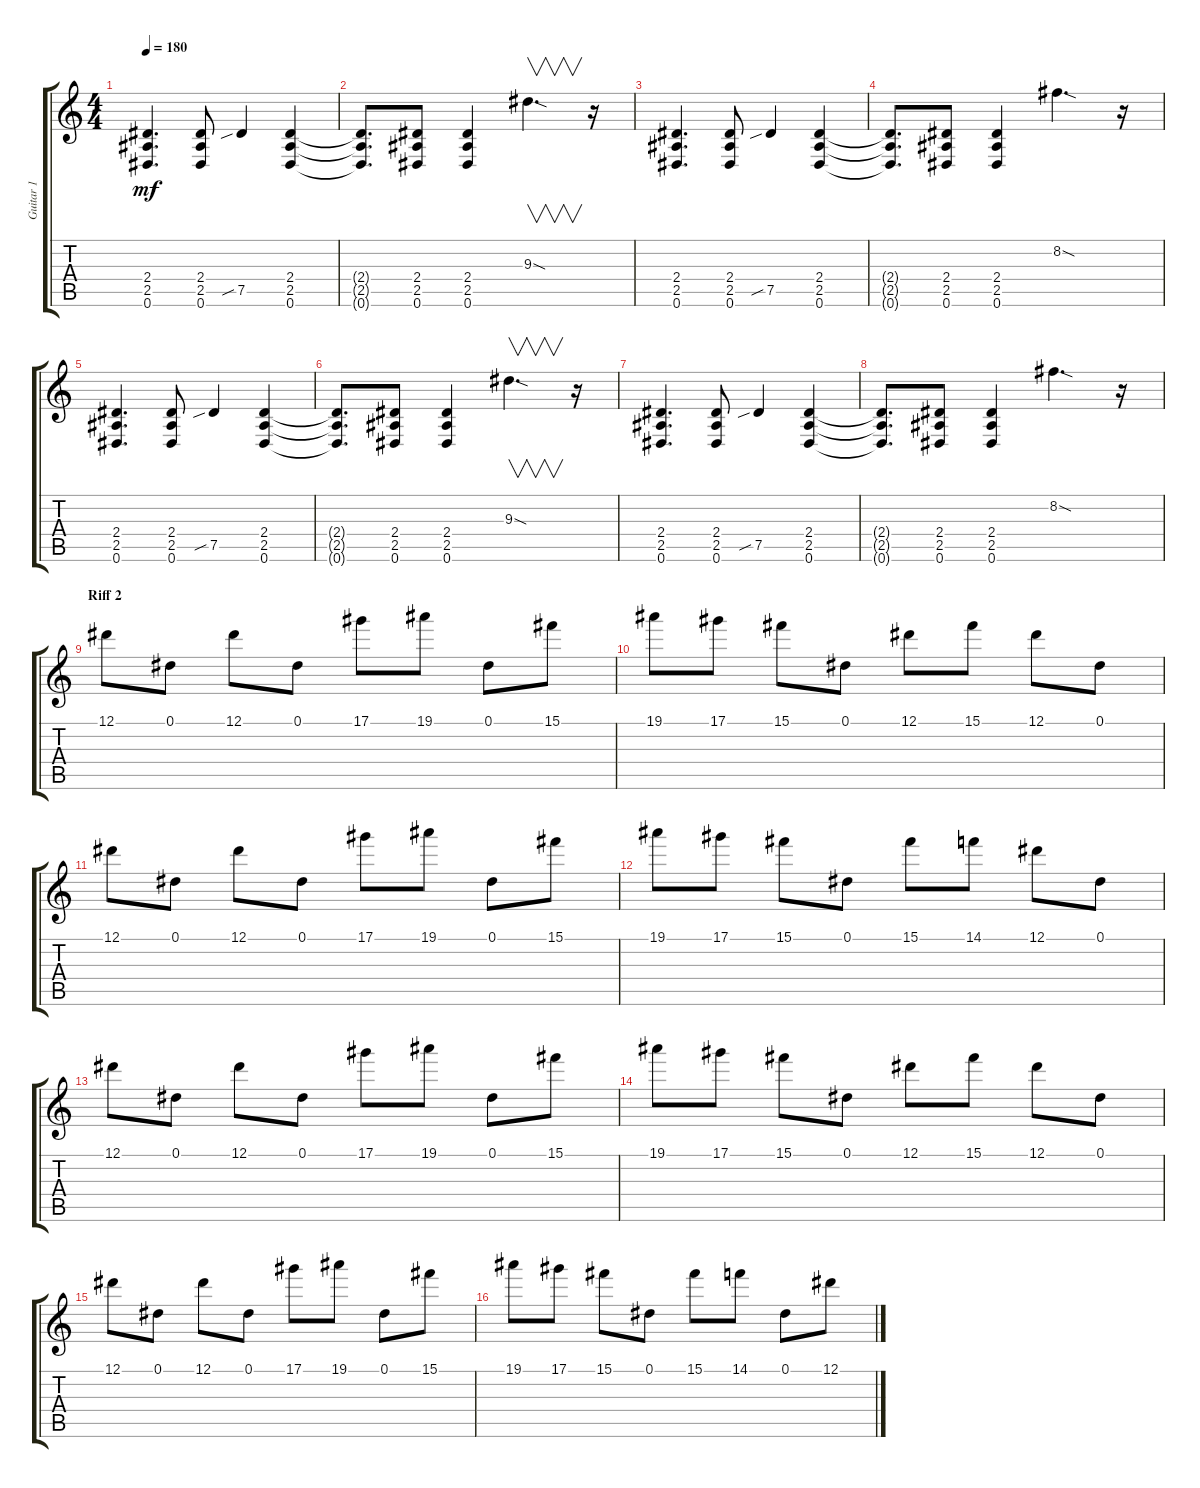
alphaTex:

\track ("Guitar 1" "Guitar 1") {instrument distortionguitar}
\staff {score tabs}
\tuning (Eb4 Bb3 Gb3 Db3 Ab2 Eb2) {hide}
\ts (4 4)
\tempo 180
\clef g2
\ks c
(2.4 2.5 0.6).4{d dy mf} (2.4 2.5 0.6).8 7.5{sib}.4 (2.4 2.5 0.6).4 |
(2.4{t} 2.5{t} 0.6{t}).8{d} (2.4 2.5 0.6).8 (2.4 2.5 0.6).4 9.3{sod}.4{v d} r.16 |
(2.4 2.5 0.6).4{d} (2.4 2.5 0.6).8 7.5{sib}.4 (2.4 2.5 0.6).4 |
(2.4{t} 2.5{t} 0.6{t}).8{d} (2.4 2.5 0.6).8 (2.4 2.5 0.6).4 8.2{sod}.4{d} r.16 |
(2.4 2.5 0.6).4{d} (2.4 2.5 0.6).8 7.5{sib}.4 (2.4 2.5 0.6).4 |
(2.4{t} 2.5{t} 0.6{t}).8{d} (2.4 2.5 0.6).8 (2.4 2.5 0.6).4 9.3{sod}.4{v d} r.16 |
(2.4 2.5 0.6).4{d} (2.4 2.5 0.6).8 7.5{sib}.4 (2.4 2.5 0.6).4 |
(2.4{t} 2.5{t} 0.6{t}).8{d} (2.4 2.5 0.6).8 (2.4 2.5 0.6).4 8.2{sod}.4{d} r.16 |
\section ("" "Riff 2")
12.1.8 0.1.8 12.1.8 0.1.8 17.1.8 19.1.8 0.1.8 15.1.8 |
19.1.8 17.1.8 15.1.8 0.1.8 12.1.8 15.1.8 12.1.8 0.1.8 |
12.1.8 0.1.8 12.1.8 0.1.8 17.1.8 19.1.8 0.1.8 15.1.8 |
19.1.8 17.1.8 15.1.8 0.1.8 15.1.8 14.1.8 12.1.8 0.1.8 |
12.1.8 0.1.8 12.1.8 0.1.8 17.1.8 19.1.8 0.1.8 15.1.8 |
19.1.8 17.1.8 15.1.8 0.1.8 12.1.8 15.1.8 12.1.8 0.1.8 |
12.1.8 0.1.8 12.1.8 0.1.8 17.1.8 19.1.8 0.1.8 15.1.8 |
19.1.8 17.1.8 15.1.8 0.1.8 15.1.8 14.1.8 0.1.8 12.1.8
